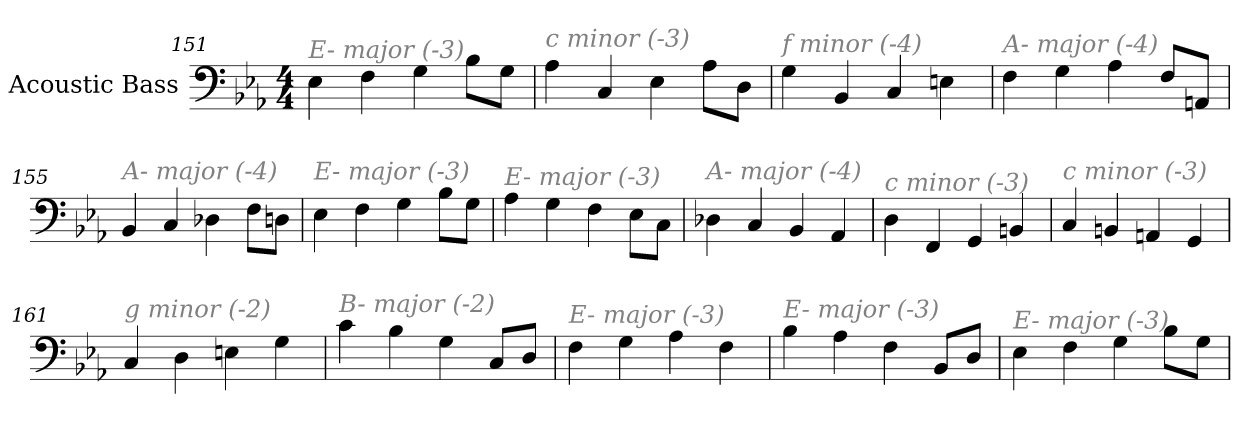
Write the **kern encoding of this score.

**kern
*part1
*staff1
*I"Acoustic Bass
*clefF4
*ITrd7c12
*k[b-e-a-]
*E-:
*M4/4
=151
!LO:TX:i:color=#808080:t=E- major (-3)
4EE-
4FF
4GG
8BB-L
8GGJ
=152
!LO:TX:i:color=#808080:t=c minor (-3)
4AA-
4CC
4EE-
8AA-L
8DDJ
=153
!LO:TX:i:color=#808080:t=f minor (-4)
4GG
4BBB-
4CC
4EEn
=154
!LO:TX:i:color=#808080:t=A- major (-4)
4FF
4GG
4AA-
8FFL
8AAAnJ
=155
!LO:TX:i:color=#808080:t=A- major (-4)
4BBB-
4CC
4DD-X
8FFL
8DDnJ
=156
!LO:TX:i:color=#808080:t=E- major (-3)
4EE-
4FF
4GG
8BB-L
8GGJ
=157
!LO:TX:i:color=#808080:t=E- major (-3)
4AA-
4GG
4FF
8EE-L
8CCJ
=158
!LO:TX:i:color=#808080:t=A- major (-4)
4DD-X
4CC
4BBB-
4AAA-
=159
!LO:TX:i:color=#808080:t=c minor (-3)
4DD
4FFF
4GGG
4BBBn
=160
!LO:TX:i:color=#808080:t=c minor (-3)
4CC
4BBBn
4AAAn
4GGG
=161
!LO:TX:i:color=#808080:t=g minor (-2)
4CC
4DD
4EEn
4GG
=162
!LO:TX:i:color=#808080:t=B- major (-2)
4C
4BB-
4GG
8CCL
8DDJ
=163
!LO:TX:i:color=#808080:t=E- major (-3)
4FF
4GG
4AA-
4FF
=164
!LO:TX:i:color=#808080:t=E- major (-3)
4BB-
4AA-
4FF
8BBB-L
8DDJ
=165
!LO:TX:i:color=#808080:t=E- major (-3)
4EE-
4FF
4GG
8BB-L
8GGJ
=
*-
